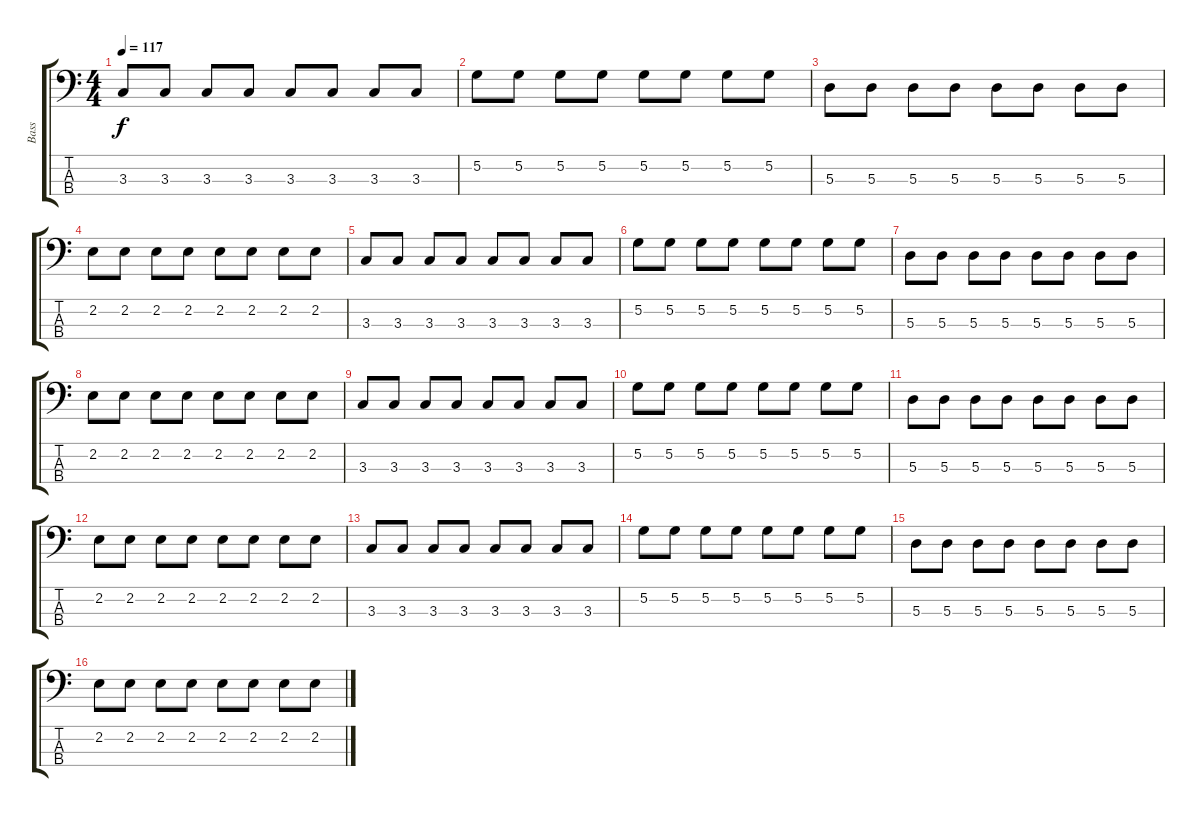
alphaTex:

\track ("Bass" "Bass") {instrument electricbassfinger}
\staff {score tabs}
\tuning (G2 D2 A1 E1) {hide}
\ts (4 4)
\tempo 117
\clef f4
\ks c
3.3.8{dy f} 3.3.8 3.3.8 3.3.8 3.3.8 3.3.8 3.3.8 3.3.8 |
5.2.8 5.2.8 5.2.8 5.2.8 5.2.8 5.2.8 5.2.8 5.2.8 |
5.3.8 5.3.8 5.3.8 5.3.8 5.3.8 5.3.8 5.3.8 5.3.8 |
2.2.8 2.2.8 2.2.8 2.2.8 2.2.8 2.2.8 2.2.8 2.2.8 |
3.3.8 3.3.8 3.3.8 3.3.8 3.3.8 3.3.8 3.3.8 3.3.8 |
5.2.8 5.2.8 5.2.8 5.2.8 5.2.8 5.2.8 5.2.8 5.2.8 |
5.3.8 5.3.8 5.3.8 5.3.8 5.3.8 5.3.8 5.3.8 5.3.8 |
2.2.8 2.2.8 2.2.8 2.2.8 2.2.8 2.2.8 2.2.8 2.2.8 |
3.3.8 3.3.8 3.3.8 3.3.8 3.3.8 3.3.8 3.3.8 3.3.8 |
5.2.8 5.2.8 5.2.8 5.2.8 5.2.8 5.2.8 5.2.8 5.2.8 |
5.3.8 5.3.8 5.3.8 5.3.8 5.3.8 5.3.8 5.3.8 5.3.8 |
2.2.8 2.2.8 2.2.8 2.2.8 2.2.8 2.2.8 2.2.8 2.2.8 |
3.3.8 3.3.8 3.3.8 3.3.8 3.3.8 3.3.8 3.3.8 3.3.8 |
5.2.8 5.2.8 5.2.8 5.2.8 5.2.8 5.2.8 5.2.8 5.2.8 |
5.3.8 5.3.8 5.3.8 5.3.8 5.3.8 5.3.8 5.3.8 5.3.8 |
2.2.8 2.2.8 2.2.8 2.2.8 2.2.8 2.2.8 2.2.8 2.2.8
